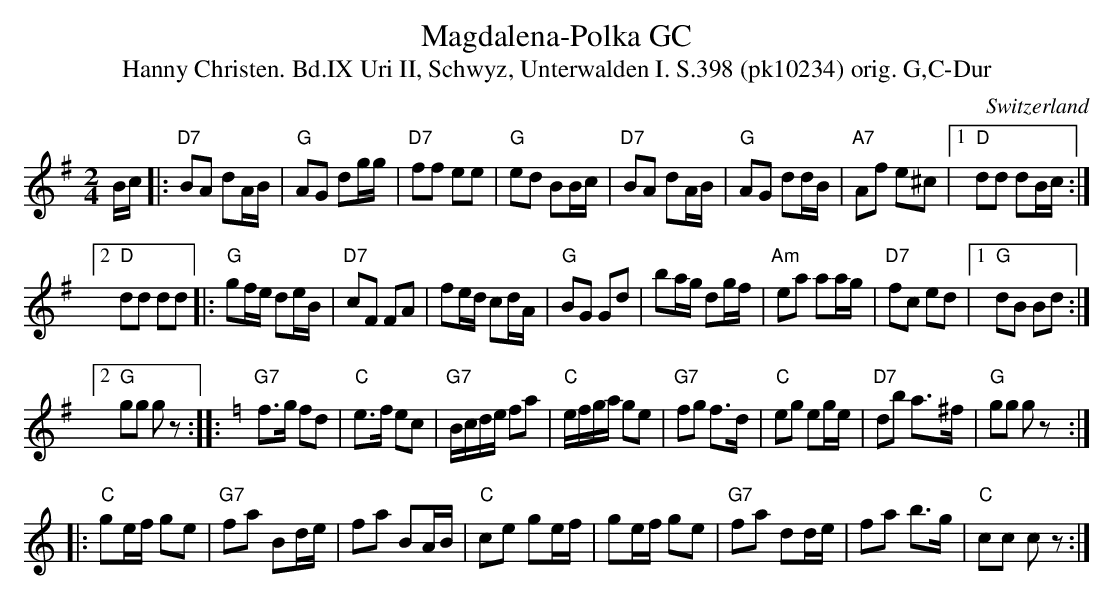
X:1
T: Magdalena-Polka GC
T:Hanny Christen. Bd.IX Uri II, Schwyz, Unterwalden I. S.398 (pk10234) orig. G,C-Dur
M:2/4
L:1/16
O:Switzerland
K:G major
Bc |: "D7"B2A2 d2AB | "G"A2G2 d2gg | "D7"f2f2 e2e2 | "G"e2d2 B2Bc | "D7"B2A2 d2AB | "G"A2G2 d2dB | "A7"A2f2 e2^c2 |1 "D"d2d2 d2Bc :|2
"D"d2d2 d2d2 |:"G"g2fe d2eB | "D7"c2F2 F2A2 | f2ed c2dA | "G"B2G2 G2d2 | b2ag d2gf | "Am"e2a2 a2ag | "D7"f2c2 e2d2 |1 "G"d2B2 B2d2 :|2
"G"g2g2 g2 z2 :: [K:C] "G7"f3g f2d2 | "C"e3f e2c2 | "G7"Bcde  f2a2 | "C"efga g2e2 | "G7"f2g2 f3d | "C"e2g2 e2ge | "D7"d2b2 a3^f | "G"g2g2 g2 z2 ::
"C"g2ef g2e2 | "G7"f2a2 B2de | f2a2 B2AB | "C"c2e2 g2ef | g2ef g2e2 | "G7"f2a2 d2de | f2a2 b3g | "C"c2c2 c2 z2 :|
